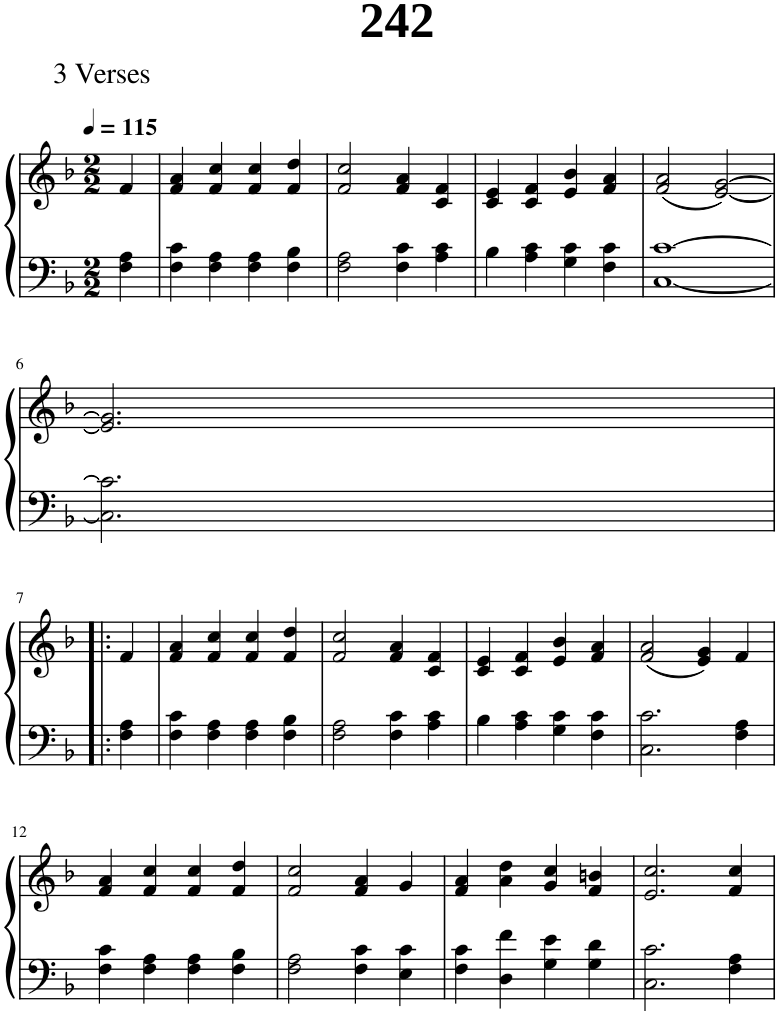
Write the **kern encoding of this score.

**kern	**kern
*part1	*part1
*staff2	*staff1
*I"Piano	*
*I'Pno.	*
*clefF4	*clefG2
*k[b-]	*k[b-]
*M2/2	*M2/2
*MM115	*MM115
=1	=1
4F\ 4A\	4f/
=2	=2
4F\ 4c\	4f/ 4a/
4F\ 4A\	4f/ 4cc/
4F\ 4A\	4f/ 4cc/
4F\ 4B-\	4f/ 4dd/
=3	=3
2F\ 2A\	2f/ 2cc/
4F\ 4c\	4f/ 4a/
4A\ 4c\	4c/ 4f/
=4	=4
4B-\	4c/ 4e/
4A\ 4c\	4c/ 4f/
4G\ 4c\	4e/ 4b-/
4F\ 4c\	4f/ 4a/
=5	=5
[1C [1c	(2f/ 2a/
.	[2e/ [2g/)
!!LO:LB:g=z
=6	=6
2.C\] 2.c\]	2.e/] 2.g/]
!!LO:LB:g=z
=7!|:	=7!|:
4F\ 4A\	4f/
=8	=8
4F\ 4c\	4f/ 4a/
4F\ 4A\	4f/ 4cc/
4F\ 4A\	4f/ 4cc/
4F\ 4B-\	4f/ 4dd/
=9	=9
2F\ 2A\	2f/ 2cc/
4F\ 4c\	4f/ 4a/
4A\ 4c\	4c/ 4f/
=10	=10
4B-\	4c/ 4e/
4A\ 4c\	4c/ 4f/
4G\ 4c\	4e/ 4b-/
4F\ 4c\	4f/ 4a/
=11	=11
2.C\ 2.c\	(2f/ 2a/
.	4e/ 4g/)
4F\ 4A\	4f/
!!LO:LB:g=z
=12	=12
4F\ 4c\	4f/ 4a/
4F\ 4A\	4f/ 4cc/
4F\ 4A\	4f/ 4cc/
4F\ 4B-\	4f/ 4dd/
=13	=13
2F\ 2A\	2f/ 2cc/
4F\ 4c\	4f/ 4a/
4E\ 4c\	4g/
=14	=14
4F\ 4c\	4f/ 4a/
4D\ 4f\	4a\ 4dd\
4G\ 4e\	4g/ 4cc/
4G\ 4d\	4f/ 4bn/
=15	=15
2.C\ 2.c\	2.e/ 2.cc/
4F\ 4A\	4f/ 4cc/
=	=
*-	*-
